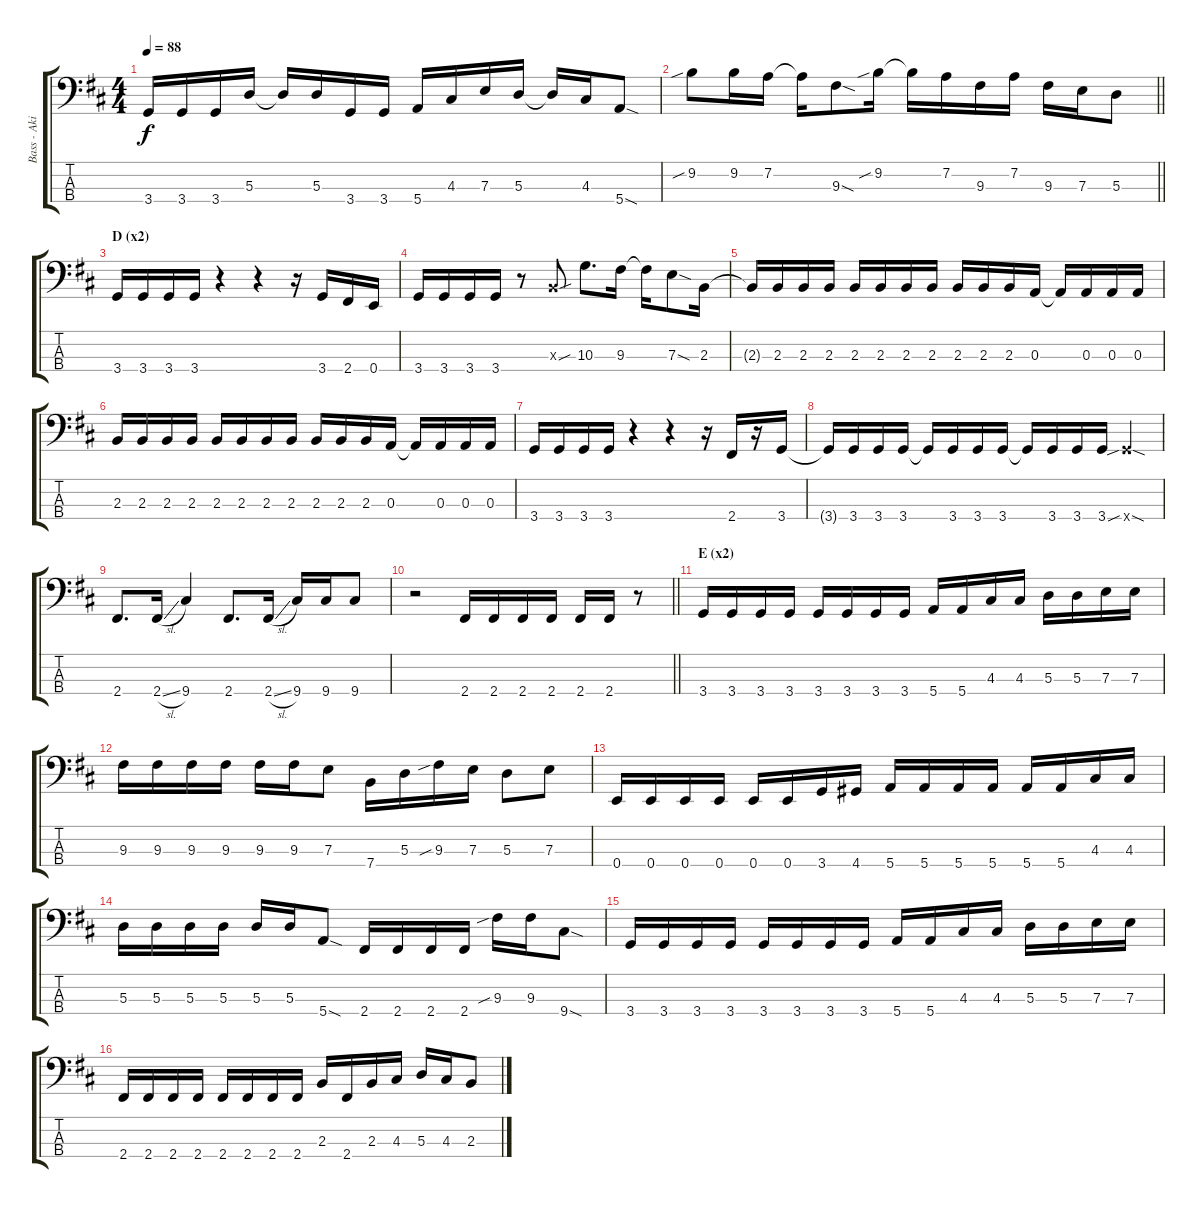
\track ("Bass - Aki" "Bass - Aki") {instrument electricbasspick}
\staff {score tabs}
\tuning (G2 D2 A1 E1) {hide}
\ts (4 4)
\tempo 88
\clef f4
\ks d
3.4.16{dy f} 3.4.16 3.4.16 5.3.16 5.3{t}.16 5.3.16 3.4.16 3.4.16 5.4.16 4.3.16 7.3.16 5.3.16 5.3{t}.16 4.3.16 5.4{sod}.8 |
\barLineRight lightlight
9.2{sib}.8 9.2.16 7.2.16 7.2{t}.16 9.3{sod}.8 9.2{sib}.16 9.2{t}.16 7.2.16 9.3.16 7.2.16 9.3.16 7.3.16 5.3.8 |
\section ("" "D (x2)")
3.4.16 3.4.16 3.4.16 3.4.16 r.4 r.4 r.16 3.4.16 2.4.16 0.4.16 |
3.4.16 3.4.16 3.4.16 3.4.16 r.8 2.3{sou x}.8 10.3.8{d} 9.3.16 9.3{t}.16 7.3{sod}.8 2.3.16 |
2.3{t}.16 2.3.16 2.3.16 2.3.16 2.3.16 2.3.16 2.3.16 2.3.16 2.3.16 2.3.16 2.3.16 0.3.16 0.3{t}.16 0.3.16 0.3.16 0.3.16 |
2.3.16 2.3.16 2.3.16 2.3.16 2.3.16 2.3.16 2.3.16 2.3.16 2.3.16 2.3.16 2.3.16 0.3.16 0.3{t}.16 0.3.16 0.3.16 0.3.16 |
3.4.16 3.4.16 3.4.16 3.4.16 r.4 r.4 r.16 2.4.16 r.16 3.4.16 |
3.4{t}.16 3.4.16 3.4.16 3.4.16 3.4{t}.16 3.4.16 3.4.16 3.4.16 3.4{t}.16 3.4.16 3.4.16 3.4.16 3.4{sib sod x}.4 |
2.4.8{d} 2.4{sl}.16 9.4.4 2.4.8{d} 2.4{sl}.16 9.4.16 9.4.16 9.4.8 |
\barLineRight lightlight
r.2 2.4.16 2.4.16 2.4.16 2.4.16 2.4.16 2.4.16 r.8 |
\section ("" "E (x2)")
3.4.16 3.4.16 3.4.16 3.4.16 3.4.16 3.4.16 3.4.16 3.4.16 5.4.16 5.4.16 4.3.16 4.3.16 5.3.16 5.3.16 7.3.16 7.3.16 |
9.3.16 9.3.16 9.3.16 9.3.16 9.3.16 9.3.16 7.3.8 7.4.16 5.3.16 9.3{sib}.16 7.3.16 5.3.8 7.3.8 |
0.4.16 0.4.16 0.4.16 0.4.16 0.4.16 0.4.16 3.4.16 4.4.16 5.4.16 5.4.16 5.4.16 5.4.16 5.4.16 5.4.16 4.3.16 4.3.16 |
5.3.16 5.3.16 5.3.16 5.3.16 5.3.16 5.3.16 5.4{sod}.8 2.4.16 2.4.16 2.4.16 2.4.16 9.3{sib}.16 9.3.16 9.4{sod}.8 |
3.4.16 3.4.16 3.4.16 3.4.16 3.4.16 3.4.16 3.4.16 3.4.16 5.4.16 5.4.16 4.3.16 4.3.16 5.3.16 5.3.16 7.3.16 7.3.16 |
2.4.16 2.4.16 2.4.16 2.4.16 2.4.16 2.4.16 2.4.16 2.4.16 2.3.16 2.4.16 2.3.16 4.3.16 5.3.16 4.3.16 2.3.8
